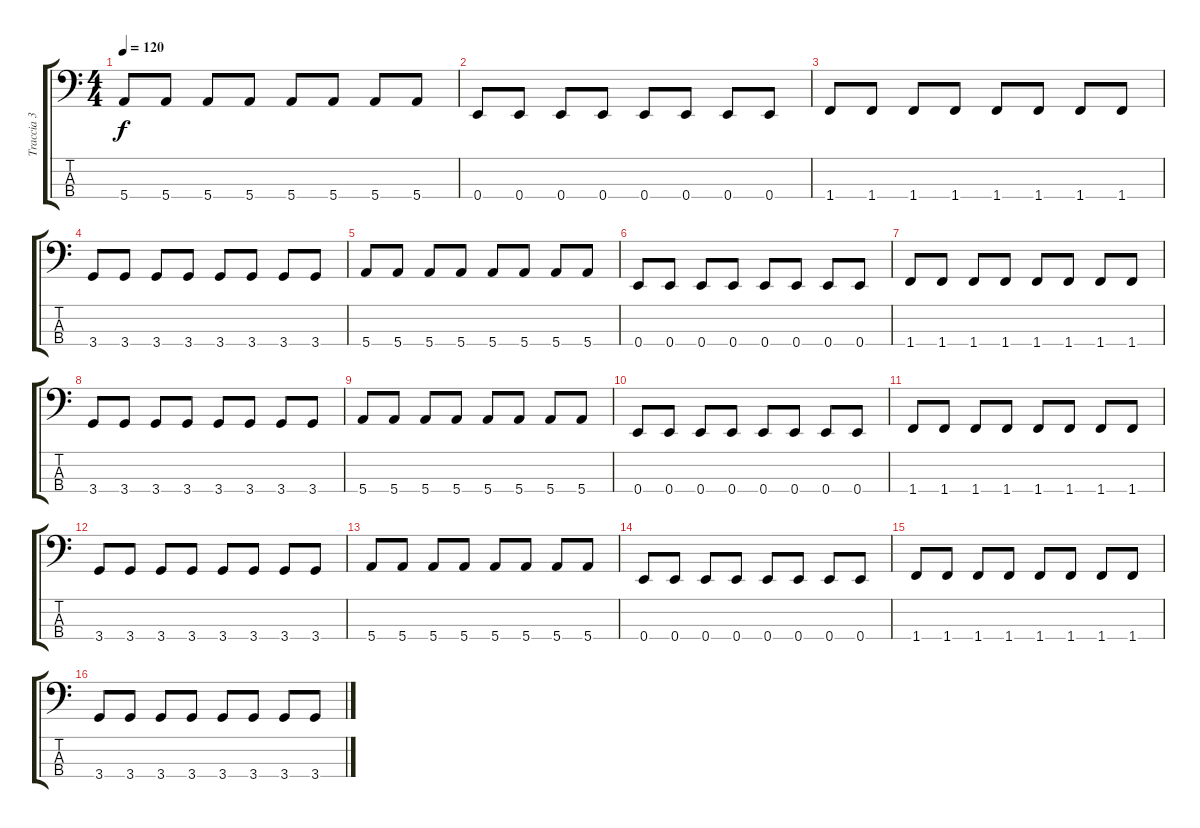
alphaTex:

\track ("Traccia 3" "Traccia 3") {instrument electricbasspick}
\staff {score tabs}
\tuning (G2 D2 A1 E1) {hide}
\ts (4 4)
\tempo 120
\clef f4
\ks c
5.4.8{dy f} 5.4.8 5.4.8 5.4.8 5.4.8 5.4.8 5.4.8 5.4.8 |
0.4.8 0.4.8 0.4.8 0.4.8 0.4.8 0.4.8 0.4.8 0.4.8 |
1.4.8 1.4.8 1.4.8 1.4.8 1.4.8 1.4.8 1.4.8 1.4.8 |
3.4.8 3.4.8 3.4.8 3.4.8 3.4.8 3.4.8 3.4.8 3.4.8 |
5.4.8 5.4.8 5.4.8 5.4.8 5.4.8 5.4.8 5.4.8 5.4.8 |
0.4.8 0.4.8 0.4.8 0.4.8 0.4.8 0.4.8 0.4.8 0.4.8 |
1.4.8 1.4.8 1.4.8 1.4.8 1.4.8 1.4.8 1.4.8 1.4.8 |
3.4.8 3.4.8 3.4.8 3.4.8 3.4.8 3.4.8 3.4.8 3.4.8 |
5.4.8 5.4.8 5.4.8 5.4.8 5.4.8 5.4.8 5.4.8 5.4.8 |
0.4.8 0.4.8 0.4.8 0.4.8 0.4.8 0.4.8 0.4.8 0.4.8 |
1.4.8 1.4.8 1.4.8 1.4.8 1.4.8 1.4.8 1.4.8 1.4.8 |
3.4.8 3.4.8 3.4.8 3.4.8 3.4.8 3.4.8 3.4.8 3.4.8 |
5.4.8 5.4.8 5.4.8 5.4.8 5.4.8 5.4.8 5.4.8 5.4.8 |
0.4.8 0.4.8 0.4.8 0.4.8 0.4.8 0.4.8 0.4.8 0.4.8 |
1.4.8 1.4.8 1.4.8 1.4.8 1.4.8 1.4.8 1.4.8 1.4.8 |
3.4.8 3.4.8 3.4.8 3.4.8 3.4.8 3.4.8 3.4.8 3.4.8
